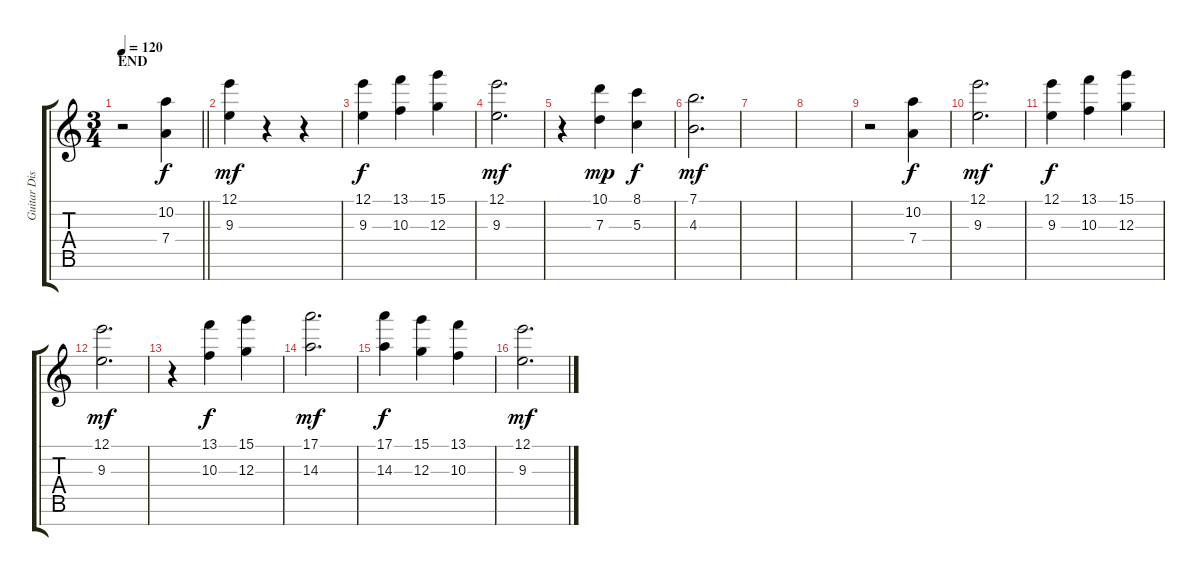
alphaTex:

\track ("Guitar Dist Lead" "Guitar Dis") {instrument distortionguitar}
\staff {score tabs}
\tuning (E4 B3 G3 D3 A2 E2 B1) {hide}
\ts (3 4)
\section ("" "END")
\tempo 120
\clef g2
\barLineRight lightlight
\ks c
r.2{dy mp} (10.2 7.4).4{dy f} |
(12.1 9.3).4{dy mf} r.4 r.4 |
(12.1 9.3).4{dy f} (13.1 10.3).4 (15.1 12.3).4 |
(12.1 9.3).2{d dy mf} |
r.4 (10.1 7.3).4{dy mp} (8.1 5.3).4{dy f} |
(7.1 4.3).2{d dy mf} |
|
|
r.2 (10.2 7.4).4{dy f} |
(12.1 9.3).2{d dy mf} |
(12.1 9.3).4{dy f} (13.1 10.3).4 (15.1 12.3).4 |
(12.1 9.3).2{d dy mf} |
r.4 (13.1 10.3).4{dy f} (15.1 12.3).4 |
(17.1 14.3).2{d dy mf} |
(17.1 14.3).4{dy f} (15.1 12.3).4 (13.1 10.3).4 |
(12.1 9.3).2{d dy mf}
